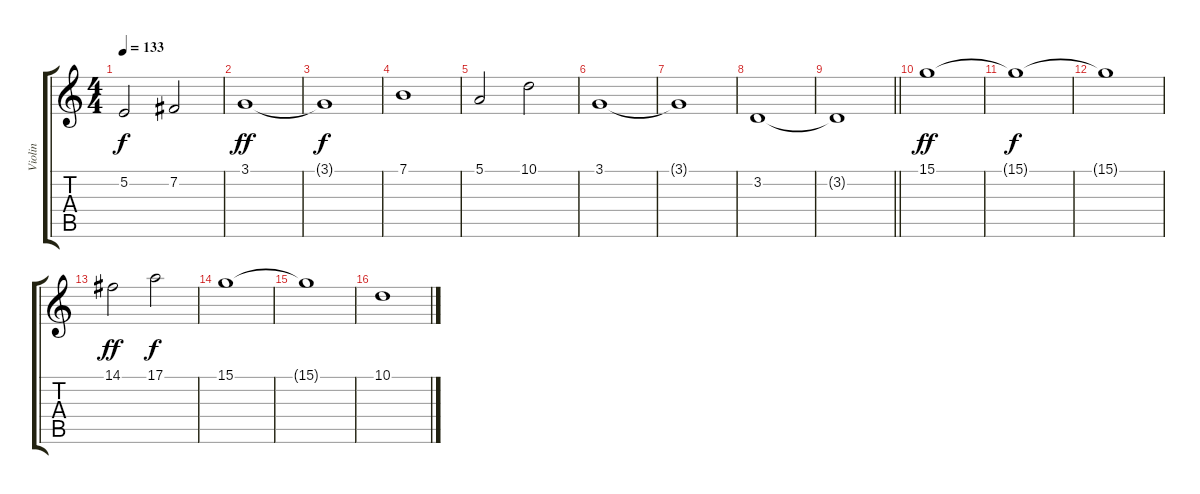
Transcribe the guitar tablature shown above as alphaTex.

\track ("Violin" "Violin") {instrument violin}
\staff {score tabs}
\tuning (E4 B3 G3 D3 A2 E2) {hide}
\ts (4 4)
\tempo 133
\clef g2
\ks c
5.2.2{dy f} 7.2.2 |
3.1.1{dy ff} |
3.1{t}.1{dy f} |
7.1.1 |
5.1.2 10.1.2 |
3.1.1 |
3.1{t}.1 |
3.2.1 |
\barLineRight lightlight
3.2{t}.1 |
15.1.1{dy ff volume 7} |
15.1{t}.1{dy f} |
15.1{t}.1 |
14.1.2{dy ff} 17.1.2{dy f} |
15.1.1 |
15.1{t}.1 |
10.1.1
